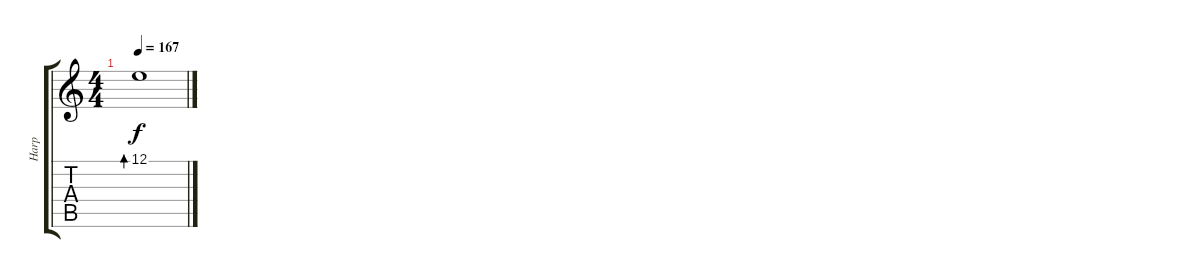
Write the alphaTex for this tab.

\track ("Harp" "Harp") {instrument orchestralharp}
\staff {score tabs}
\tuning (E4 B3 G3 D3 A2 E2) {hide}
\ts (4 4)
\tempo 167
\clef g2
\ks c
12.1.1{bd 480 dy f}
